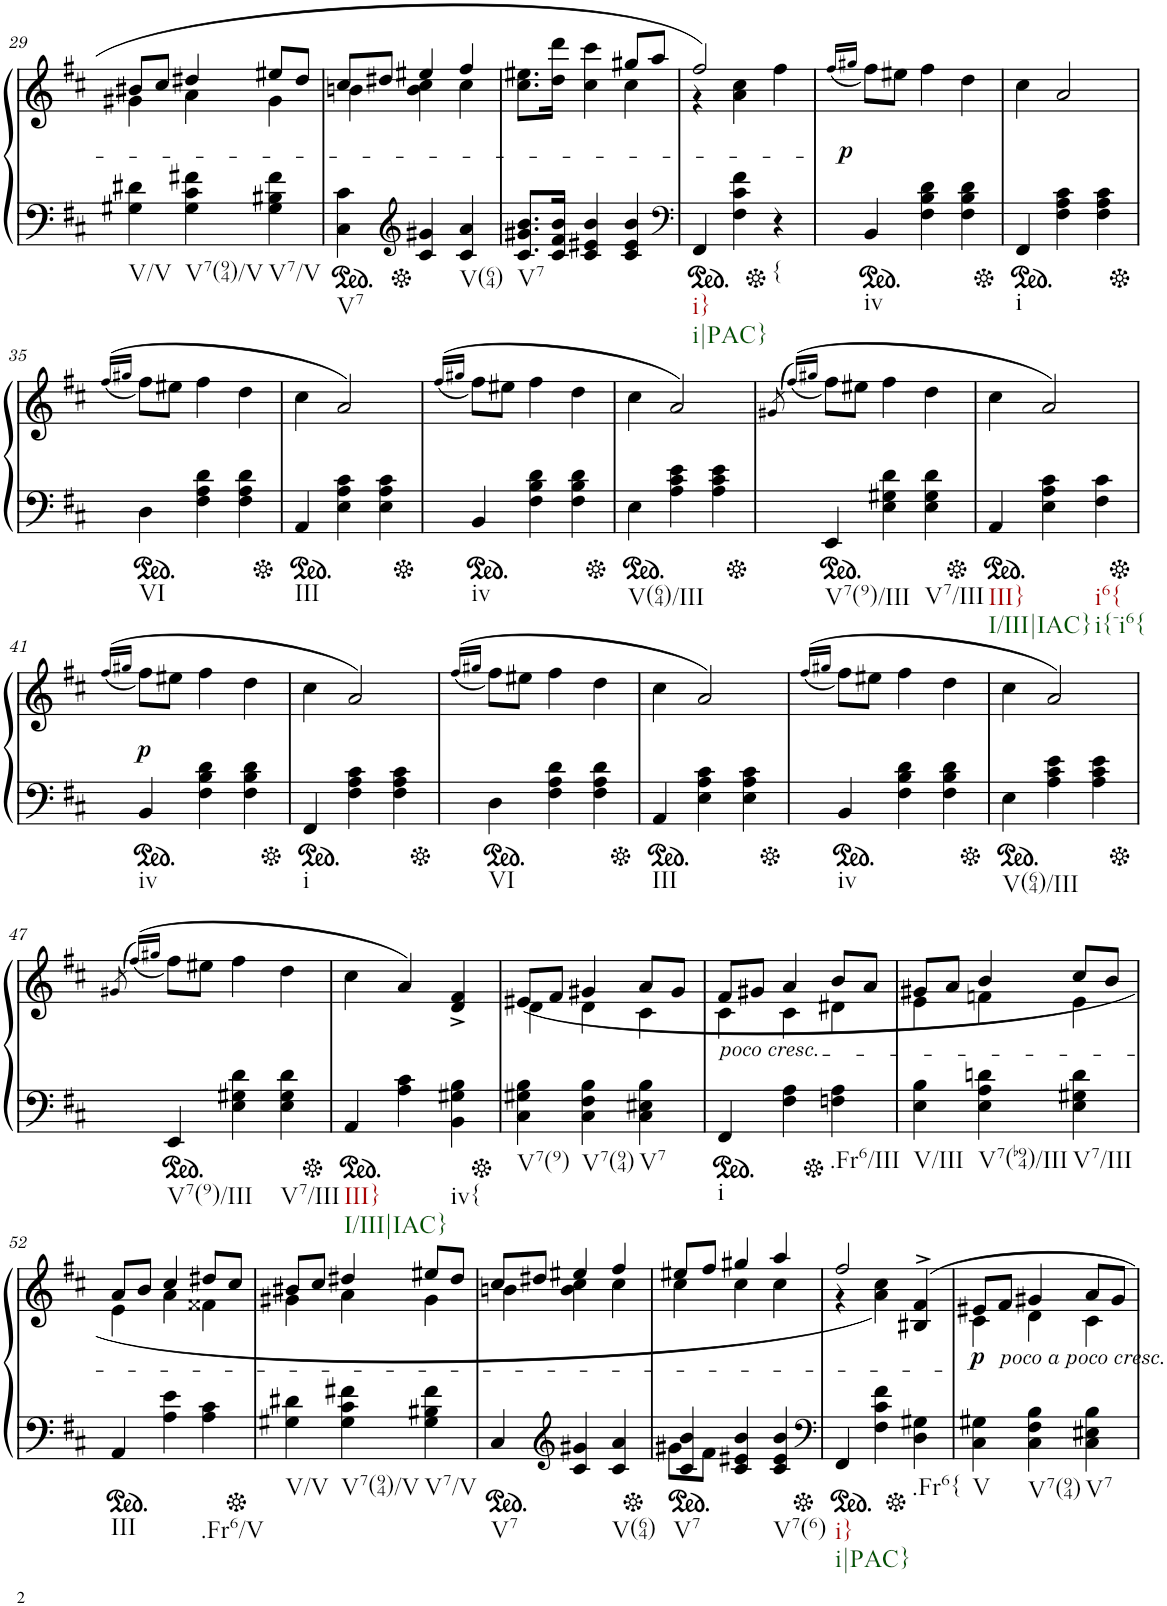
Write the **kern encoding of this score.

**kern	**kern	**dynam
*part2	*part1	*part1
*staff2	*staff1	*staff1
*I"piano	*I"piano	*
*I'Pno	*I'Pno	*
!!LO:PB:g=z
*clefF4	*clefG2	*
*k[f#c#]	*k[f#c#]	*
*b:	*b:	*
*M3/4	*M3/4	*
=29	=29	=29
*	*^	*
!LO:TX:b:t=V/V	!	!	!
4G#X\ 4d#X\	8b#X/L	4g#X\	.
.	8cc#/J	.	.
!LO:TX:b:t=V7(94)/V	!	!	!
4G#\ 4c#\ 4f#X\	4dd#X/	4a\	.
!LO:TX:b:t=V7/V	!	!	!
4G#\ 4B#X\ 4f#\	8ee#X/L	4g#\	.
.	8dd#/J	.	.
=30	=30	=30	=30
*ped	*	*	*
!LO:TX:b:t=V7	!	!	!
4C#\ 4c#\	8cc#/L	4bn\	.
.	8dd#X/J	.	.
*clefG2	*	*	*
*Xped	*	*	*
4c#/ 4g#X/	4ee#X/	4b\ 4cc#\	.
!LO:TX:b:t=V(64)	!	!	!
4c#/ 4a/	4ff#/	4cc#\	.
=31	=31	=31	=31
!LO:TX:b:t=V7	!	!	!
8.c#/ 8.g#X/ 8.b/L	8.cc#\ 8.ee#X\L	2ryy	.
16c#/ 16f#/ 16b/Jk	16dd\ 16ddd\Jk	.	.
4c#/ 4e#X/ 4b/	4cc#\ 4ccc#\	.	.
4c#/ 4e#/ 4b/	8gg#X/L	4cc#\	.
.	8aa/J	.	.
=32	=32	=32	=32
*clefF4	*	*	*
*ped	*	*	*
!LO:TX:b:t=i}	!	!	!
!LO:TX:b:t=i|PAC}	!	!	!
4FF#/	2ff#/	4r	.
4F#\ 4c#\ 4f#\	.	4a\ 4cc#\	.
*Xped	*	*	*
!LO:TX:b:t={	!	!	!
4r	4ff#\	4ryy	.
*	*v	*v	*
=33	=33	=33
.	(16qff#/LL	.
.	16qgg#X/JJ	.
*ped	*	*
!LO:TX:b:t=iv	!	!
!	!	!LO:DY:b
4BB/	8ff#\L)	p
.	8ee#X\J	.
4F#\ 4B\ 4d\	4ff#\	.
4F#\ 4B\ 4d\	4dd\	.
=34	=34	=34
*Xped	*	*
*ped	*	*
!LO:TX:b:t=i	!	!
4FF#/	4cc#\	.
4F#\ 4A\ 4c#\	2a/	.
4F#\ 4A\ 4c#\	.	.
!!LO:LB:g=z
=35	=35	=35
.	((16qff#/LL	.
.	16qgg#X/JJ	.
*Xped	*	*
*ped	*	*
!LO:TX:b:t=VI	!	!
4D\	8ff#\L)	.
.	8ee#X\J	.
4F#\ 4A\ 4d\	4ff#\	.
4F#\ 4A\ 4d\	4dd\	.
=36	=36	=36
*Xped	*	*
*ped	*	*
!LO:TX:b:t=III	!	!
4AA/	4cc#\	.
4E\ 4A\ 4c#\	2a/)	.
4E\ 4A\ 4c#\	.	.
=37	=37	=37
.	((16qff#/LL	.
.	16qgg#X/JJ	.
*Xped	*	*
*ped	*	*
!LO:TX:b:t=iv	!	!
4BB/	8ff#\L)	.
.	8ee#X\J	.
4F#\ 4B\ 4d\	4ff#\	.
4F#\ 4B\ 4d\	4dd\	.
=38	=38	=38
*Xped	*	*
*ped	*	*
!LO:TX:b:t=V(64)/III	!	!
4E\	4cc#\	.
4A\ 4c#\ 4e\	2a/)	.
4A\ 4c#\ 4e\	.	.
=39	=39	=39
.	(>8qg#X/	.
.	((16qff#/LL)	.
.	16qgg#X/JJ	.
*Xped	*	*
*ped	*	*
!LO:TX:b:t=V7(9)/III	!	!
4EE/	8ff#\L)	.
.	8ee#X\J	.
4E\ 4G#X\ 4d\	4ff#\	.
!LO:TX:b:t=V7/III	!	!
4E\ 4G#\ 4d\	4dd\	.
=40	=40	=40
*Xped	*	*
*ped	*	*
!LO:TX:b:t=III}	!	!
!LO:TX:b:t=I/III|IAC}	!	!
4AA/	4cc#\	.
4E\ 4A\ 4c#\	2a/)	.
!LO:TX:b:t=i6{	!	!
!LO:TX:b:t=i{-i6{	!	!
4F#\ 4c#\	.	.
!!LO:LB:g=z
=41	=41	=41
.	((16qff#/LL	.
.	16qgg#X/JJ	.
*Xped	*	*
*ped	*	*
!LO:TX:b:t=iv	!	!
!	!	!LO:DY:b
4BB/	8ff#\L)	p
.	8ee#X\J	.
4F#\ 4B\ 4d\	4ff#\	.
4F#\ 4B\ 4d\	4dd\	.
=42	=42	=42
*Xped	*	*
*ped	*	*
!LO:TX:b:t=i	!	!
4FF#/	4cc#\	.
4F#\ 4A\ 4c#\	2a/)	.
4F#\ 4A\ 4c#\	.	.
=43	=43	=43
.	((16qff#/LL	.
.	16qgg#X/JJ	.
*Xped	*	*
*ped	*	*
!LO:TX:b:t=VI	!	!
4D\	8ff#\L)	.
.	8ee#X\J	.
4F#\ 4A\ 4d\	4ff#\	.
4F#\ 4A\ 4d\	4dd\	.
=44	=44	=44
*Xped	*	*
*ped	*	*
!LO:TX:b:t=III	!	!
4AA/	4cc#\	.
4E\ 4A\ 4c#\	2a/)	.
4E\ 4A\ 4c#\	.	.
=45	=45	=45
.	((16qff#/LL	.
.	16qgg#X/JJ	.
*Xped	*	*
*ped	*	*
!LO:TX:b:t=iv	!	!
4BB/	8ff#\L)	.
.	8ee#X\J	.
4F#\ 4B\ 4d\	4ff#\	.
4F#\ 4B\ 4d\	4dd\	.
=46	=46	=46
*Xped	*	*
*ped	*	*
!LO:TX:b:t=V(64)/III	!	!
4E\	4cc#\	.
4A\ 4c#\ 4e\	2a/)	.
4A\ 4c#\ 4e\	.	.
!!LO:LB:g=z
=47	=47	=47
.	(>8qg#X/	.
.	((16qff#/LL)	.
.	16qgg#X/JJ	.
*Xped	*	*
*ped	*	*
!LO:TX:b:t=V7(9)/III	!	!
4EE/	8ff#\L)	.
.	8ee#X\J	.
4E\ 4G#X\ 4d\	4ff#\	.
!LO:TX:b:t=V7/III	!	!
4E\ 4G#\ 4d\	4dd\	.
=48	=48	=48
*Xped	*	*
*ped	*	*
!LO:TX:b:t=III}	!	!
!LO:TX:b:t=I/III|IAC}	!	!
4AA/	4cc#\	.
4A\ 4c#\	4a/)	.
!LO:TX:b:t=iv{	!	!
4BB\ 4G#X\ 4B\	4d/^ 4f#/^	.
=49	=49	=49
*Xped	*	*
*	*^	*
!LO:TX:b:t=V7(9)	!	!	!
4C#\ 4G#X\ 4B\	(8e#X/L	4d\	.
.	8f#/J	.	.
!LO:TX:b:t=V7(94)	!	!	!
4C#\ 4F#\ 4B\	4g#X/	4d\	.
!LO:TX:b:t=V7	!	!	!
4C#\ 4E#X\ 4B\	8a/L	4c#\	.
.	8g#/J	.	.
=50	=50	=50	=50
*ped	*	*	*
!	!LO:TX:b:i:t=poco cresc.	!	!
!LO:TX:b:t=i	!	!	!
4FF#/	8f#/L	4c#\	.
.	8g#X/J	.	.
4F#\ 4A\	4a/	4c#\	.
*Xped	*	*	*
!LO:TX:b:t=.Fr6/III	!	!	!
4Fn\ 4A\	8b/L	4d#X\	.
.	8a/J	.	.
=51	=51	=51	=51
!LO:TX:b:t=V/III	!	!	!
4E\ 4B\	8g#X/L	4e\	.
.	8a/J	.	.
!LO:TX:b:t=V7(b94)/III	!	!	!
4E\ 4A\ 4dn\	4b/	4fn\	.
!LO:TX:b:t=V7/III	!	!	!
4E\ 4G#X\ 4d\	8cc#/L	4e\	.
.	8b/J	.	.
!!LO:LB:g=z	!!
=52	=52	=52	=52
*ped	*	*	*
!LO:TX:b:t=III	!	!	!
4AA/	8a/L	4e\	.
.	8b/J	.	.
4A\ 4e\	4cc#/	4a\	.
!LO:TX:b:t=.Fr6/V	!	!	!
4A\ 4c#\	8dd#X/L	4f##X\	.
.	8cc#/J	.	.
=53	=53	=53	=53
*Xped	*	*	*
!LO:TX:b:t=V/V	!	!	!
4G#X\ 4d#X\	8b#X/L	4g#X\	.
.	8cc#/J	.	.
!LO:TX:b:t=V7(94)/V	!	!	!
4G#\ 4c#\ 4f#X\	4dd#X/	4a\	.
!LO:TX:b:t=V7/V	!	!	!
4G#\ 4B#X\ 4f#\	8ee#X/L	4g#\	.
.	8dd#/J	.	.
=54	=54	=54	=54
*ped	*	*	*
!LO:TX:b:t=V7	!	!	!
4C#/	8cc#/L	4bn\	.
.	8dd#X/J	.	.
*clefG2	*	*	*
4c#/ 4g#X/	4ee#X/	4b\ 4cc#\	.
!LO:TX:b:t=V(64)	!	!	!
4c#/ 4a/	4ff#/	4cc#\	.
=55	=55	=55	=55
*Xped	*	*	*
*ped	*	*	*
*^	*	*	*
!LO:TX:b:t=V7	!	!	!	!
4c#/ 4b/	8g#X\L	8ee#X/L	4cc#\	.
.	8f#\J	8ff#/J	.	.
4c#/ 4e#X/ 4b/	2ryy	4gg#X/	4cc#\	.
!LO:TX:b:t=V7(6)	!	!	!	!
4c#/ 4e#/ 4b/	.	4aa/	4cc#\	.
*v	*v	*	*	*
=56	=56	=56	=56
*clefF4	*	*	*
*Xped	*	*	*
*ped	*	*	*
!LO:TX:b:t=i}	!	!	!
!LO:TX:b:t=i|PAC}	!	!	!
4FF#/	2ff#/	4r	.
4F#\ 4c#\ 4f#\	.	4a\ 4cc#\)	.
*Xped	*	*	*
!LO:TX:b:t=.Fr6{	!	!	!
4D\ 4G#X\	4B#X/^> 4f#/^>	4ryy	.
=57	=57	=57	=57
!LO:TX:b:t=V	!	!	!
!	!	!	!LO:DY:b
4C#\ 4G#X\	8e#X/L	4c#\	p
!	!LO:TX:b:i:t=poco a poco cresc.	!	!
.	8f#/J	.	.
!LO:TX:b:t=V7(94)	!	!	!
4C#\ 4F#\ 4B\	4g#X/	4d\	.
!LO:TX:b:t=V7	!	!	!
4C#\ 4E#X\ 4B\	8a/L	4c#\	.
.	8g#/J	.	.
*	*v	*v	*
=	=	=
*-	*-	*-
